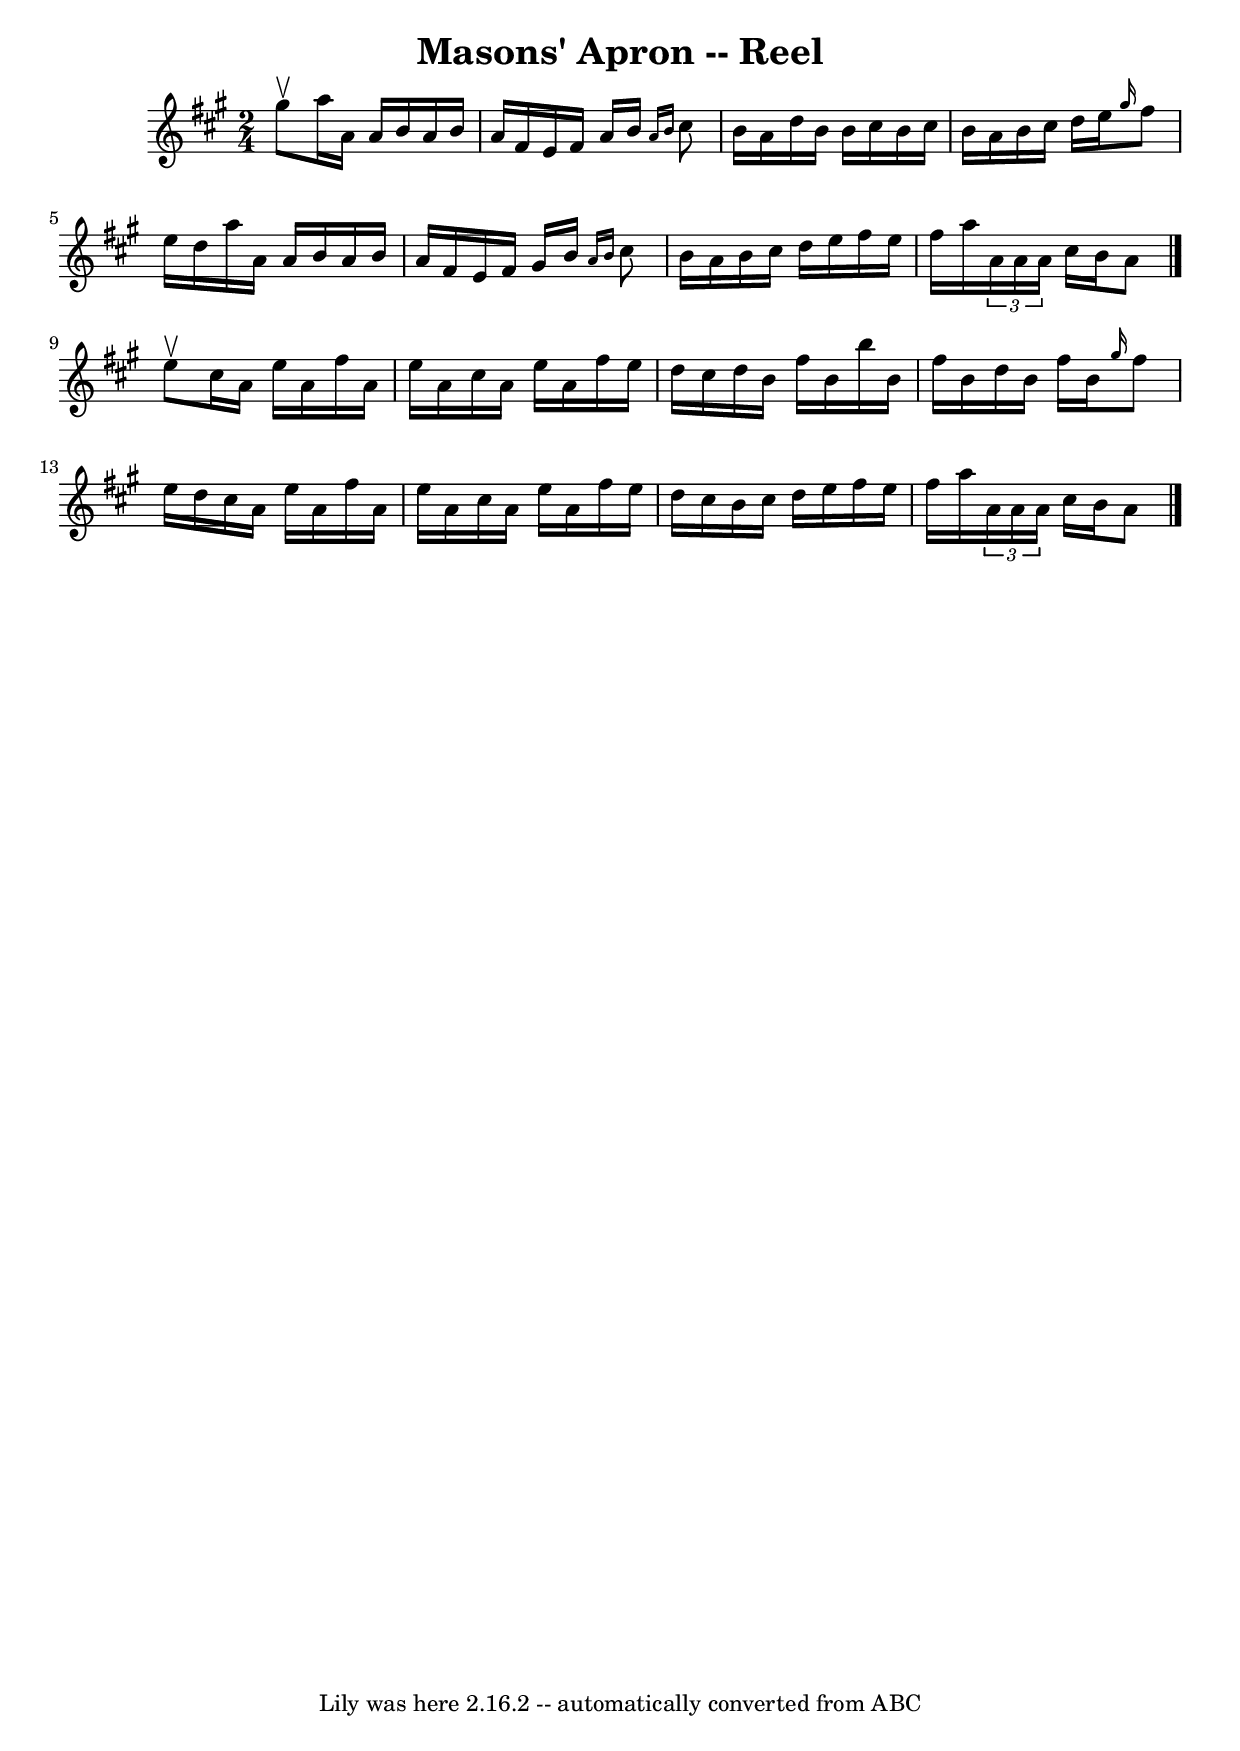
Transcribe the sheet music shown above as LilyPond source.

\version "2.7.40"
\include "Mammoth.ily"
\header {
	%% book = "Ryan's Mammoth Collection"
	crossRefNumber = "1"
	footnotes = "\\\\380"
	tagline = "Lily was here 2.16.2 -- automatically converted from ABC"
	title = "Masons' Apron -- Reel"
}
voicedefault =  {


\time 2/4 \key a \major gis''8^\upbow |
 a''16 a'16 a'16    
b'16 a'16 b'16 a'16 fis'16    |
 e'16 fis'16 a'16    
b'16  \grace { a'16 b'16  } cis''8 b'16 a'16    |
 d''16  
 b'16 b'16 cis''16 b'16 cis''16 b'16 a'16    |
 b'16 
 cis''16 d''16 e''16  \grace { gis''16  } fis''8 e''16 d''16 
   |
 a''16 a'16 a'16 b'16 a'16 b'16 a'16 fis'16 
   |
 e'16 fis'16 gis'16 b'16  \grace { a'16 b'16  }   
cis''8 b'16 a'16    |
 b'16 cis''16 d''16 e''16    
fis''16 e''16 fis''16 a''16    |
   \times 2/3 { a'16 a'16  
 a'16  } cis''16 b'16 a'8    \bar "|." e''8^\upbow |
     
cis''16 a'16 e''16 a'16 fis''16 a'16 e''16 a'16    
|
 cis''16 a'16 e''16 a'16 fis''16 e''16 d''16    
cis''16    |
 d''16 b'16 fis''16 b'16 b''16 b'16    
fis''16 b'16    |
 d''16 b'16 fis''16 b'16  \grace {    
gis''16  } fis''8 e''16 d''16    |
 cis''16 a'16 e''16  
 a'16 fis''16 a'16 e''16 a'16    |
 cis''16 a'16    
e''16 a'16 fis''16 e''16 d''16 cis''16    |
 b'16    
cis''16 d''16 e''16 fis''16 e''16 fis''16 a''16    |
   
\times 2/3 { a'16 a'16 a'16  } cis''16 b'16 a'8    \bar "|."   
}

\score{
    <<

	\context Staff="default"
	{
	    \voicedefault 
	}

    >>
	\layout {
	}
	\midi {}
}
